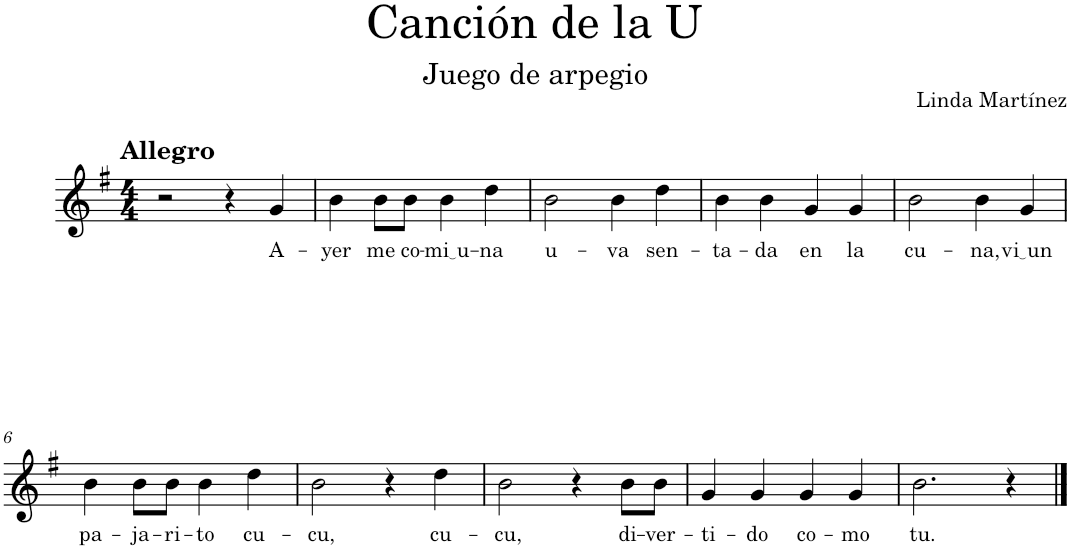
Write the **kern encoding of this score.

**kern	**text
*part1	*part1
*staff1	*staff1
*I"Flauta Soprano	*
*I'Fl. S.	*
*clefG2	*
*Trd-2c-3	*
*k[f#]	*
*M4/4	*
=1	=1
!LO:TX:a:B:t=Allegro	!
2r	.
4r	.
!	!LO:LY:b
4g/	A-
=2	=2
!	!LO:LY:b
4b\	-yer
!	!LO:LY:b
8b\L	me
!	!LO:LY:b
8b\J	co-
!	!LO:LY:b
4b\	mi u
!	!LO:LY:b
4dd\	-na
=3	=3
!	!LO:LY:b
2b\	u-
!	!LO:LY:b
4b\	-va
!	!LO:LY:b
4dd\	sen-
=4	=4
!	!LO:LY:b
4b\	-ta-
!	!LO:LY:b
4b\	-da
!	!LO:LY:b
4g/	en
!	!LO:LY:b
4g/	la
=5	=5
!	!LO:LY:b
2b\	cu-
!	!LO:LY:b
4b\	-na,
!	!LO:LY:b
4g/	vi un
!!LO:LB:g=z
=6	=6
!	!LO:LY:b
4b\	pa-
!	!LO:LY:b
8b\L	-ja-
!	!LO:LY:b
8b\J	-ri-
!	!LO:LY:b
4b\	-to
!	!LO:LY:b
4dd\	cu-
=7	=7
!	!LO:LY:b
2b\	-cu,
4r	.
!	!LO:LY:b
4dd\	cu-
=8	=8
!	!LO:LY:b
2b\	-cu,
4r	.
!	!LO:LY:b
8b\L	di-
!	!LO:LY:b
8b\J	-ver-
=9	=9
!	!LO:LY:b
4g/	-ti-
!	!LO:LY:b
4g/	-do
!	!LO:LY:b
4g/	co-
!	!LO:LY:b
4g/	-mo
=10	=10
!	!LO:LY:b
2.b\	tu.
4r	.
==	==
*-	*-
